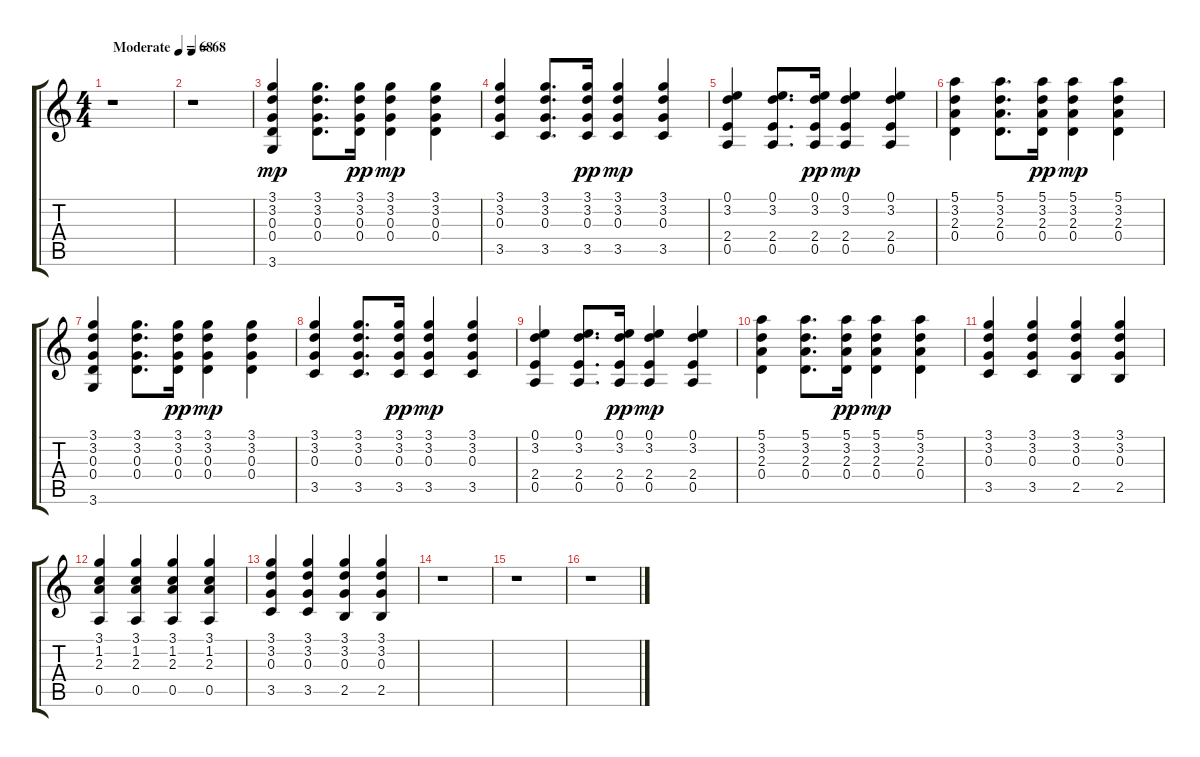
\track "" {instrument acousticguitarsteel}
\staff {score tabs}
\tuning (E4 B3 G3 D3 A2 E2) {hide}
\ts (4 4)
\tempo (68 "Moderate")
\clef g2
\ks c
r.1{dy mp instrument acousticguitarsteel} |
\tempo 68
r.1 |
(3.1 3.2 0.3 0.4 3.6).4 (3.1 3.2 0.3 0.4).8{d} (3.1 3.2 0.3 0.4).16{dy pp} (3.1 3.2 0.3 0.4).4{dy mp} (3.1 3.2 0.3 0.4).4 |
(3.1 3.2 0.3 3.5).4 (3.1 3.2 0.3 3.5).8{d} (3.1 3.2 0.3 3.5).16{dy pp} (3.1 3.2 0.3 3.5).4{dy mp} (3.1 3.2 0.3 3.5).4 |
(0.1 3.2 2.4 0.5).4 (0.1 3.2 2.4 0.5).8{d} (0.1 3.2 2.4 0.5).16{dy pp} (0.1 3.2 2.4 0.5).4{dy mp} (0.1 3.2 2.4 0.5).4 |
(5.1 3.2 2.3 0.4).4 (5.1 3.2 2.3 0.4).8{d} (5.1 3.2 2.3 0.4).16{dy pp} (5.1 3.2 2.3 0.4).4{dy mp} (5.1 3.2 2.3 0.4).4 |
(3.1 3.2 0.3 0.4 3.6).4 (3.1 3.2 0.3 0.4).8{d} (3.1 3.2 0.3 0.4).16{dy pp} (3.1 3.2 0.3 0.4).4{dy mp} (3.1 3.2 0.3 0.4).4 |
(3.1 3.2 0.3 3.5).4 (3.1 3.2 0.3 3.5).8{d} (3.1 3.2 0.3 3.5).16{dy pp} (3.1 3.2 0.3 3.5).4{dy mp} (3.1 3.2 0.3 3.5).4 |
(0.1 3.2 2.4 0.5).4 (0.1 3.2 2.4 0.5).8{d} (0.1 3.2 2.4 0.5).16{dy pp} (0.1 3.2 2.4 0.5).4{dy mp} (0.1 3.2 2.4 0.5).4 |
(5.1 3.2 2.3 0.4).4 (5.1 3.2 2.3 0.4).8{d} (5.1 3.2 2.3 0.4).16{dy pp} (5.1 3.2 2.3 0.4).4{dy mp} (5.1 3.2 2.3 0.4).4 |
(3.1 3.2 0.3 3.5).4 (3.1 3.2 0.3 3.5).4 (3.1 3.2 0.3 2.5).4 (3.1 3.2 0.3 2.5).4 |
(3.1 1.2 2.3 0.5).4 (3.1 1.2 2.3 0.5).4 (3.1 1.2 2.3 0.5).4 (3.1 1.2 2.3 0.5).4 |
(3.1 3.2 0.3 3.5).4 (3.1 3.2 0.3 3.5).4 (3.1 3.2 0.3 2.5).4 (3.1 3.2 0.3 2.5).4 |
r.1 |
r.1 |
r.1
